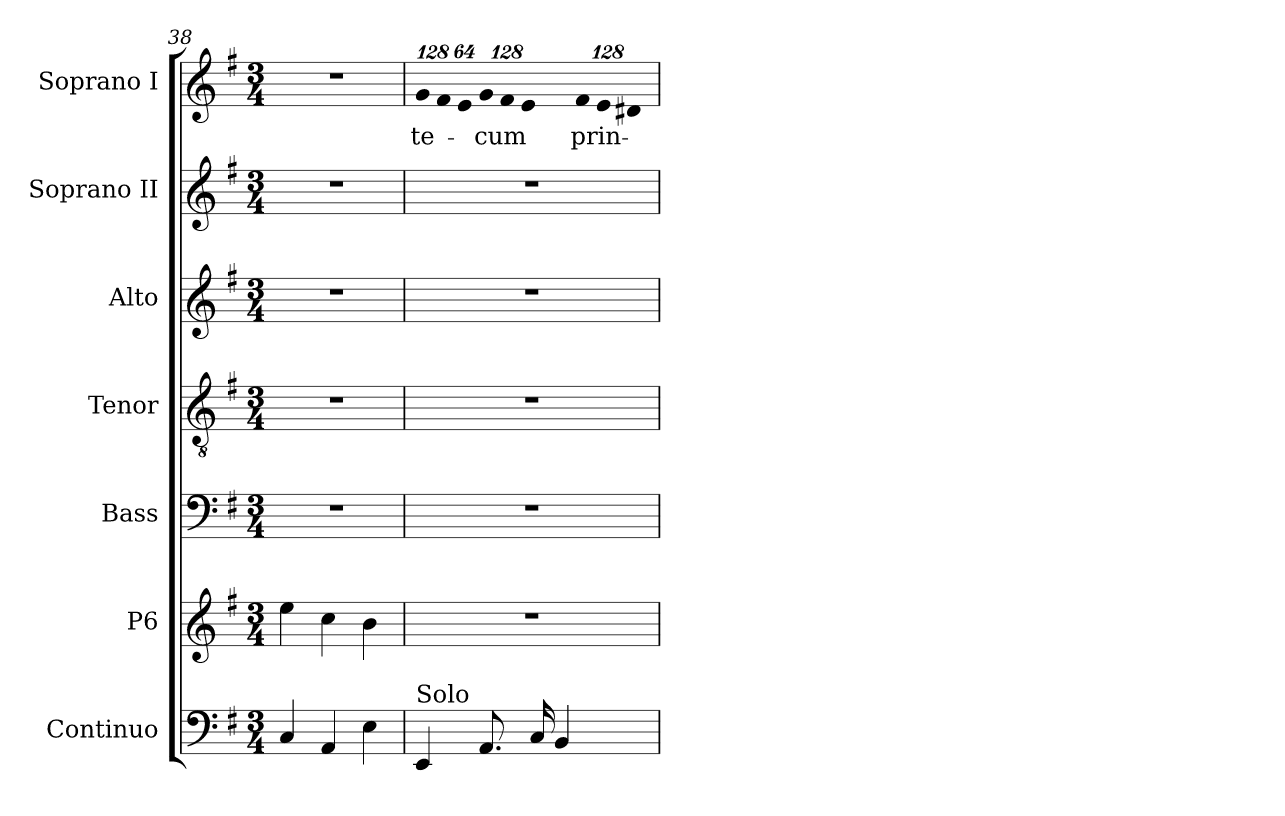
**kern	**kern	**kern	**kern	**kern	**kern	**kern	**text
*part7	*part6	*part5	*part4	*part3	*part2	*part1	*part1
*staff7	*staff6	*staff5	*staff4	*staff3	*staff2	*staff1	*staff1
*I"Continuo	*I"P6	*I"Bass	*I"Tenor	*I"Alto	*I"Soprano II	*I"Soprano I	*
*	*	*I'B.	*I'T.	*I'A.	*I'S.	*I'S.	*
!!LO:LB:g=z
*clefF4	*clefG2	*clefF4	*clefGv2	*clefG2	*clefG2	*clefG2	*
*	*	*	*ITrd7c12	*	*	*	*
*k[f#]	*k[f#]	*k[f#]	*k[f#]	*k[f#]	*k[f#]	*k[f#]	*
*G:	*G:	*G:	*G:	*G:	*G:	*G:	*
*M3/4	*M3/4	*M3/4	*M3/4	*M3/4	*M3/4	*M3/4	*
=38	=38	=38	=38	=38	=38	=38	=38
!	!	!LO:N:vis=1	!LO:N:vis=1	!LO:N:vis=1	!LO:N:vis=1	!LO:N:vis=1	!
4Ci/	4eei\	2.r	2.r	2.r	2.r	2.r	.
4AAi/	4cci\	.	.	.	.	.	.
4Ei\	4bi\	.	.	.	.	.	.
=39	=39	=39	=39	=39	=39	=39	=39
!	!LO:N:vis=1	!LO:N:vis=1	!LO:N:vis=1	!LO:N:vis=1	!LO:N:vis=1	!	!
*	*	*	*	*	*	*Xbrackettup	*
!	!	!	!	!	!	!LO:N:vis=8	!
!LO:TX:a:t=Solo	!	!	!	!	!	!	!
!	!	!	!	!	!	!	!LO:LY:b:color=#000000
4EEi/	2.r	2.r	2.r	2.r	2.r	1024%85gi/	te-
!	!	!	!	!	!	!LO:N:vis=8	!
.	.	.	.	.	.	1024%85f#i/	.
!	!	!	!	!	!	!LO:N:vis=8	!
.	.	.	.	.	.	512%43ei/	.
!	!	!	!	!	!	!LO:N:vis=8	!
!	!	!	!	!	!	!	!LO:LY:b:color=#000000
8.AAi/	.	.	.	.	.	1024%85gi/	-cum
!	!	!	!	!	!	!LO:N:vis=8	!
.	.	.	.	.	.	1024%85f#i/	.
!	!	!	!	!	!	!LO:N:vis=8	!
.	.	.	.	.	.	512%43ei/	.
16Ci/	.	.	.	.	.	.	.
!	!	!	!	!	!	!LO:N:vis=8	!
!	!	!	!	!	!	!	!LO:LY:b:color=#000000
4BBi/	.	.	.	.	.	1024%85f#i/	prin-
!	!	!	!	!	!	!LO:N:vis=8	!
.	.	.	.	.	.	1024%85ei/	.
!	!	!	!	!	!	!LO:N:vis=8	!
.	.	.	.	.	.	512%43d#Xi/	.
=	=	=	=	=	=	=	=
*-	*-	*-	*-	*-	*-	*-	*-
